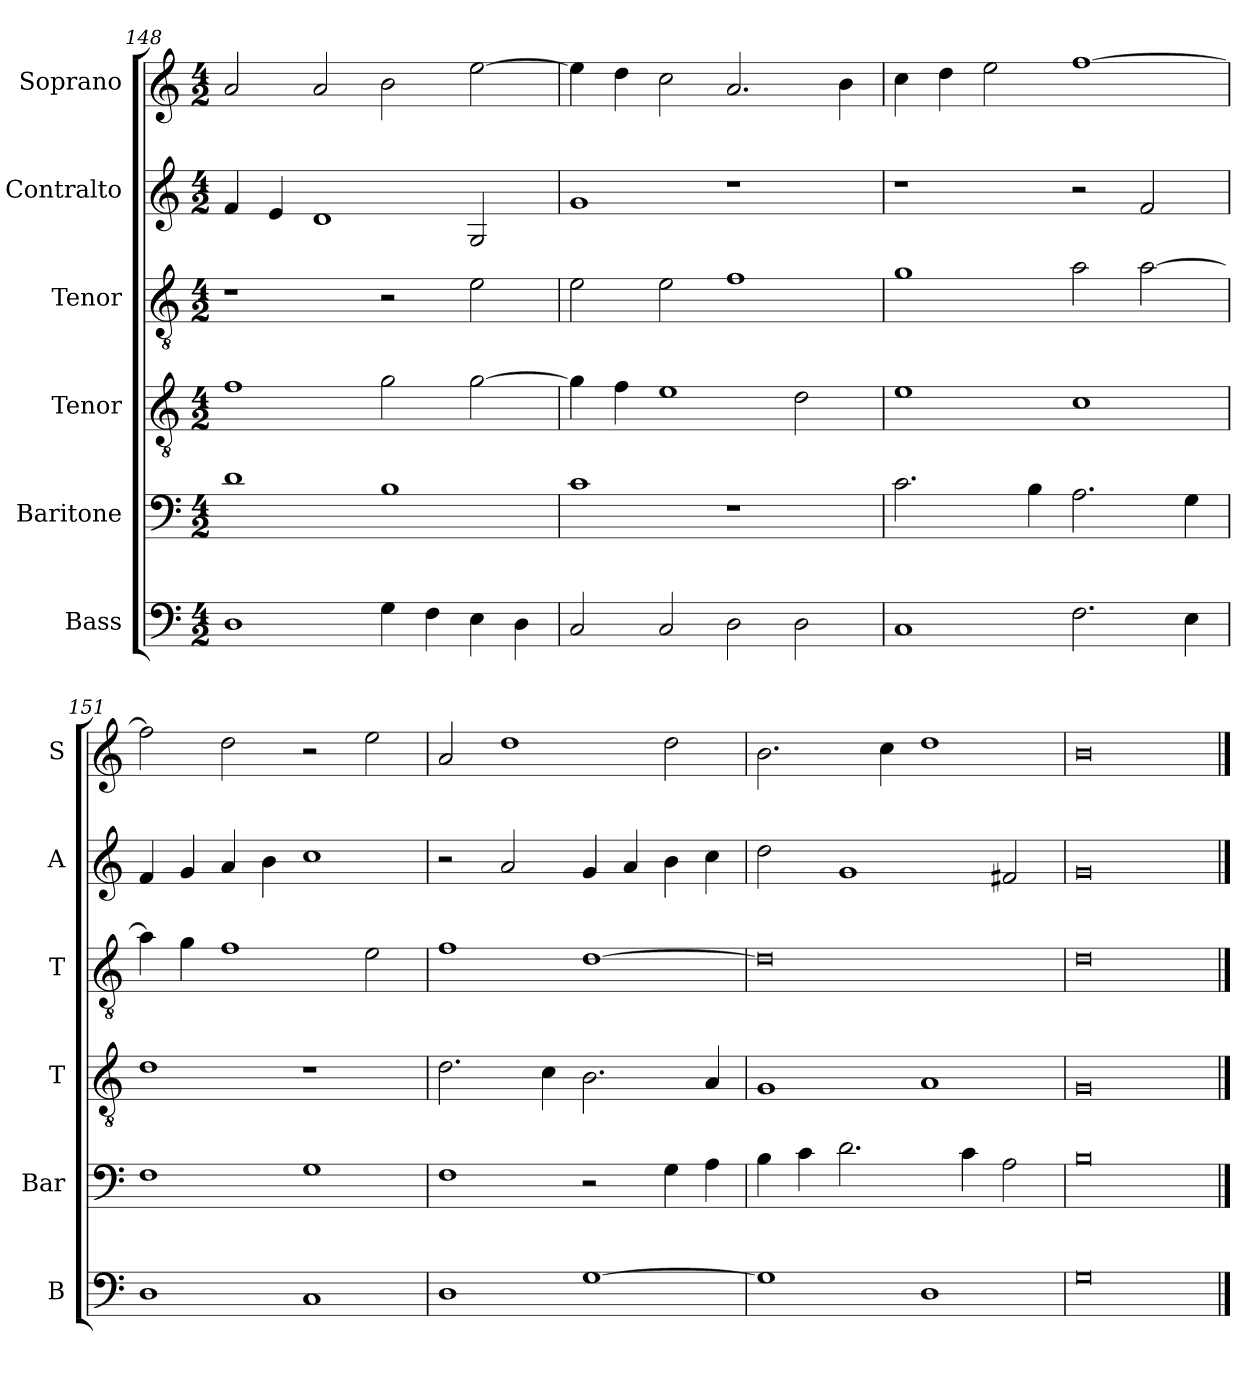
**kern	**kern	**kern	**kern	**kern	**kern
*part6	*part5	*part4	*part3	*part2	*part1
*staff6	*staff5	*staff4	*staff3	*staff2	*staff1
*I"Bass	*I"Baritone	*I"Tenor	*I"Tenor	*I"Contralto	*I"Soprano
*I'B	*I'Bar	*I'T	*I'T	*I'A	*I'S
*clefF4	*clefF4	*clefGv2	*clefGv2	*clefG2	*clefG2
*k[]	*k[]	*k[]	*k[]	*k[]	*k[]
*G:mix	*G:mix	*G:mix	*G:mix	*G:mix	*G:mix
*M4/2	*M4/2	*M4/2	*M4/2	*M4/2	*M4/2
=148	=148	=148	=148	=148	=148
1D	1d	1f	1r	4f	2a
.	.	.	.	4e	.
.	.	.	.	1d	2a
4G	1B	2g	2r	.	2b
4F	.	.	.	.	.
4E	.	[2g	2e	2G	[2ee
4D	.	.	.	.	.
=149	=149	=149	=149	=149	=149
2C	1c	4g]	2e	1g	4ee]
.	.	4f	.	.	4dd
2C	.	1e	2e	.	2cc
2D	1r	.	1f	1r	2.a
2D	.	2d	.	.	.
.	.	.	.	.	4b
=150	=150	=150	=150	=150	=150
1C	2.c	1e	1g	1r	4cc
.	.	.	.	.	4dd
.	.	.	.	.	2ee
.	4B	.	.	.	.
2.F	2.A	1c	2a	2r	[1ff
.	.	.	[2a	2f	.
4E	4G	.	.	.	.
=151	=151	=151	=151	=151	=151
1D	1F	1d	4a]	4f	2ff]
.	.	.	4g	4g	.
.	.	.	1f	4a	2dd
.	.	.	.	4b	.
1C	1G	1r	.	1cc	2r
.	.	.	2e	.	2ee
=152	=152	=152	=152	=152	=152
1D	1F	2.d	1f	2r	2a
.	.	.	.	2a	1dd
.	.	4c	.	.	.
[1G	2r	2.B	[1d	4g	.
.	.	.	.	4a	.
.	4G	.	.	4b	2dd
.	4A	4A	.	4cc	.
=153	=153	=153	=153	=153	=153
1G]	4B	1G	0d]	2dd	2.b
.	4c	.	.	.	.
.	2.d	.	.	1g	.
.	.	.	.	.	4cc
1D	.	1A	.	.	1dd
.	4c	.	.	.	.
.	2A	.	.	2f#X	.
=154	=154	=154	=154	=154	=154
0G	0B	0G	0d	0g	0b
==	==	==	==	==	==
*-	*-	*-	*-	*-	*-
